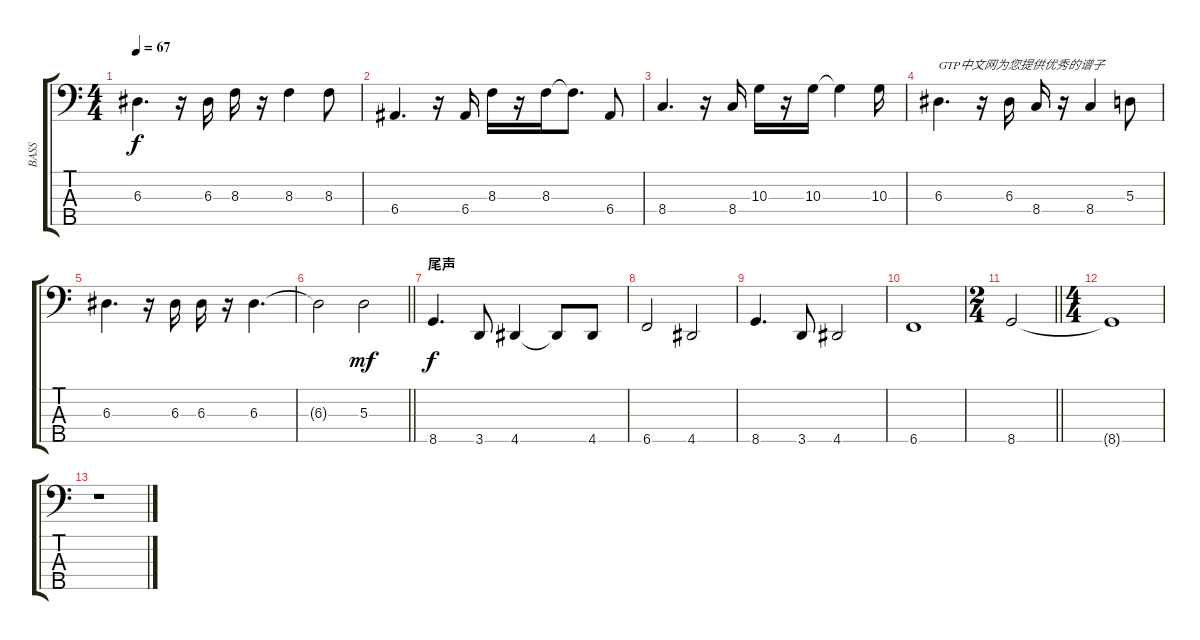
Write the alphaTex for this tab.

\track ("BASS" "BASS") {instrument synthbass2}
\staff {score tabs}
\tuning (G2 D2 A1 E1 B0) {hide}
\ts (4 4)
\tempo 67
\clef f4
\ks c
6.3.4{d dy f} r.16 6.3.16 8.3.16 r.16 8.3.4 8.3.8 |
6.4.4{d} r.16 6.4.16 8.3.16 r.16 8.3.16 8.3{t}.8{d} 6.4.8 |
8.4.4{d} r.16 8.4.16 10.3.16 r.16 10.3.16 10.3{t}.4 10.3.16 |
6.3.4{d txt "GTP中文网为您提供优秀的谱子"} r.16 6.3.16 8.4.16 r.16 8.4.4 5.3.8 |
6.3.4{d} r.16 6.3.16 6.3.16 r.16 6.3.4{d} |
\barLineRight lightlight
6.3{t}.2 5.3.2{dy mf} |
\section ("" "尾声")
8.5.4{d dy f instrument synthbass2} 3.5.8 4.5.4 4.5{t}.8 4.5.8 |
6.5.2 4.5.2 |
8.5.4{d} 3.5.8 4.5.2 |
6.5.1 |
\ts (2 4)
\barLineRight lightlight
8.5.2 |
\ts (4 4)
8.5{t}.1 |
r.1
